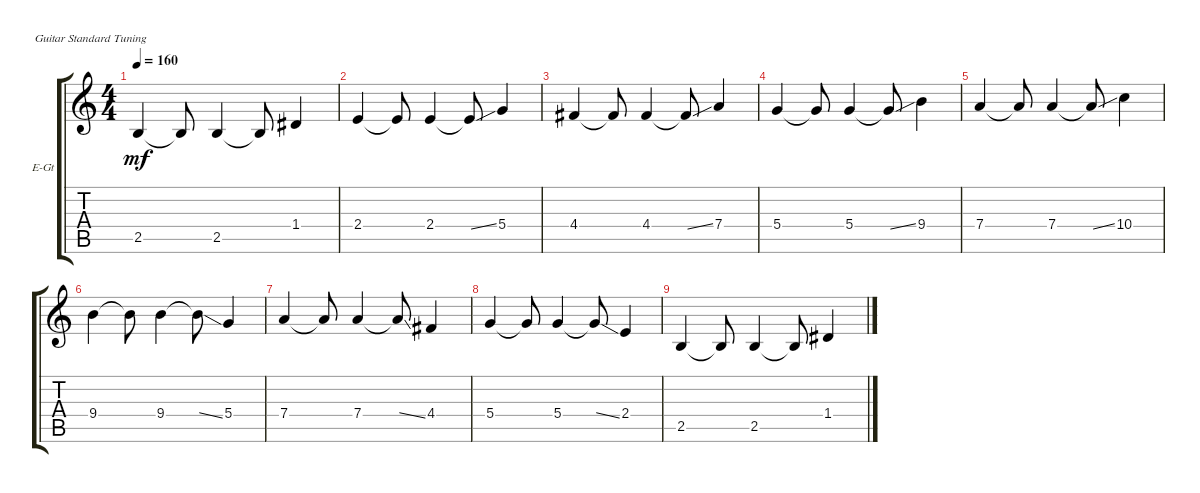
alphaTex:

\defaultSystemsLayout 4
\bracketExtendMode groupsimilarinstruments
\firstSystemTrackNameOrientation horizontal
\otherSystemsTrackNameOrientation horizontal
\track ("Electric Guitar (Clean)" "E-Gt") {instrument electricguitarclean}
\staff {score tabs}
\tuning (E4 B3 G3 D3 A2 E2)
\ts (4 4)
\tempo 160
\clef g2
\ks c
2.5.4{dy mf} 2.5{t}.8 2.5.4 2.5{t}.8 1.4.4 |
2.4.4 2.4{t}.8 2.4.4 2.4{ss t}.8 5.4.4 |
4.4.4 4.4{t}.8 4.4.4 4.4{ss t}.8 7.4.4 |
5.4.4 5.4{t}.8 5.4.4 5.4{ss t}.8 9.4.4 |
7.4.4 7.4{t}.8 7.4.4 7.4{ss t}.8 10.4.4 |
9.4.4 9.4{t}.8 9.4.4 9.4{ss t}.8 5.4.4 |
7.4.4 7.4{t}.8 7.4.4 7.4{ss t}.8 4.4.4 |
5.4.4 5.4{t}.8 5.4.4 5.4{ss t}.8 2.4.4 |
2.5.4 2.5{t}.8 2.5.4 2.5{t}.8 1.4.4
